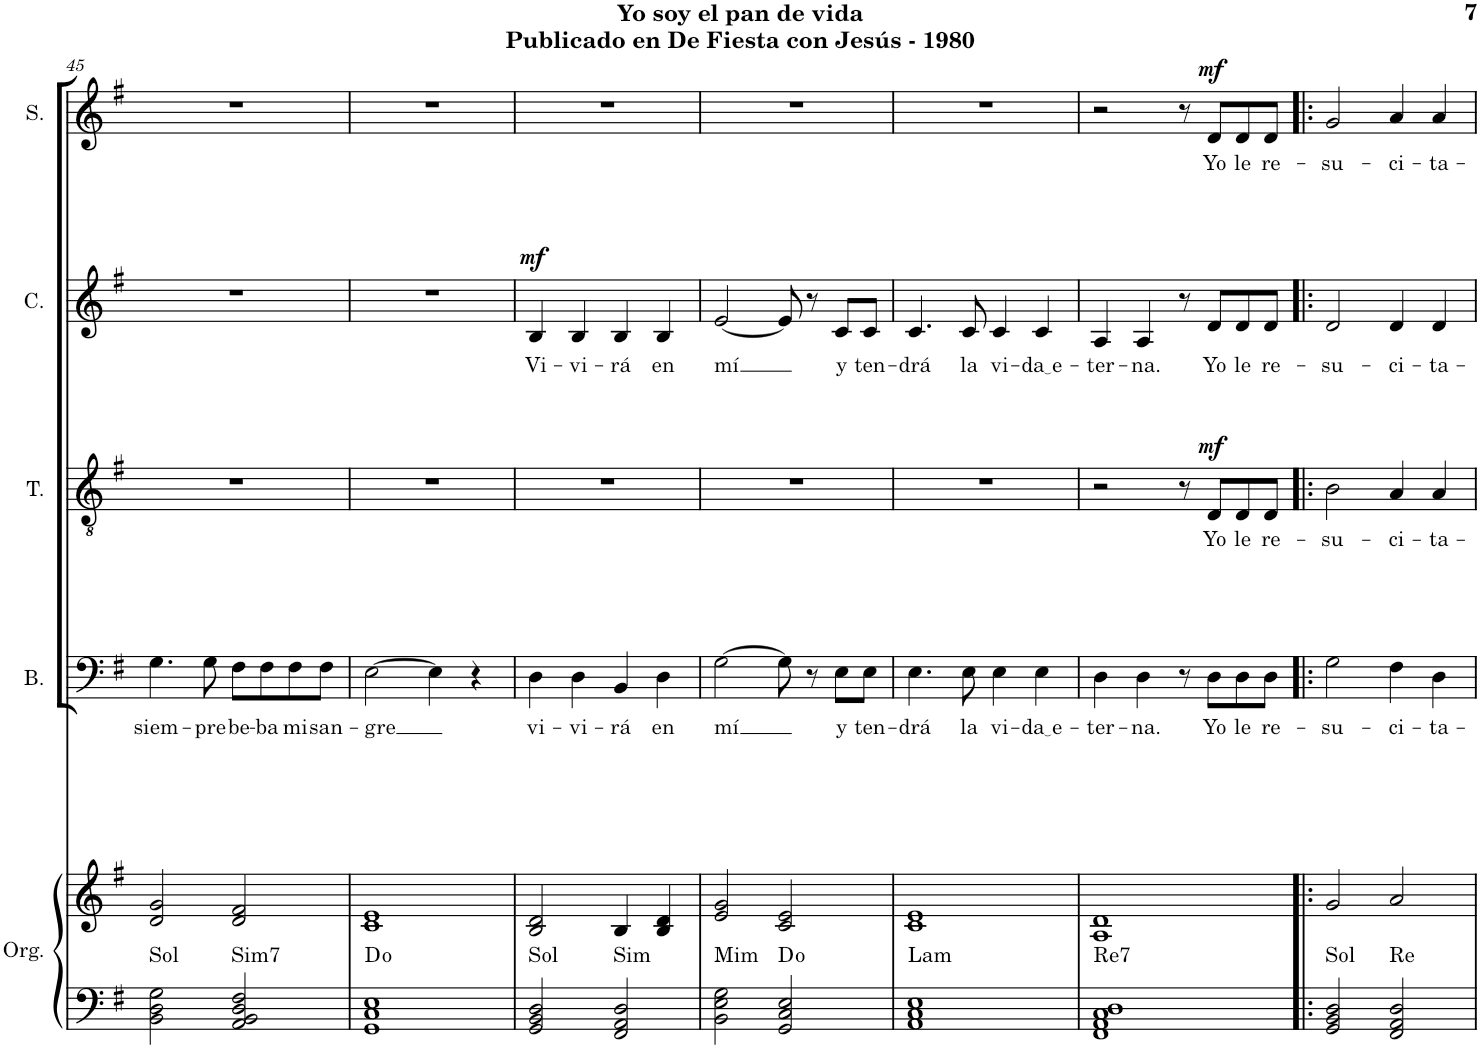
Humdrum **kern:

**kern	**kern	**harte	**kern	**text	**kern	**text	**dynam	**kern	**text	**dynam	**kern	**text	**dynam
*part5	*part5	*part5	*part4	*part4	*part3	*part3	*part3	*part2	*part2	*part2	*part1	*part1	*part1
*staff6	*staff5	*	*staff4	*staff4	*staff3	*staff3	*staff3	*staff2	*staff2	*staff2	*staff1	*staff1	*staff1
*I"Órgano	*	*	*I"Bajo	*	*I"Tenor	*	*	*I"Contralto	*	*	*I"Soprano	*	*
*	*	*	*I'B.	*	*I'T.	*	*	*I'C.	*	*	*I'S.	*	*
!!LO:PB:g=z
*clefF4	*clefG2	*	*clefF4	*	*clefGv2	*	*	*clefG2	*	*	*clefG2	*	*
*k[f#]	*k[f#]	*	*k[f#]	*	*k[f#]	*	*	*k[f#]	*	*	*k[f#]	*	*
*M4/4	*M4/4	*	*M4/4	*	*M4/4	*	*	*M4/4	*	*	*M4/4	*	*
*met(c)	*met(c)	*	*met(c)	*	*met(c)	*	*	*met(c)	*	*	*met(c)	*	*
=45	=45	=45	=45	=45	=45	=45	=45	=45	=45	=45	=45	=45	=45
!	!	!LO:H:kt=Sol	!	!LO:LY:b	!	!	!	!	!	!	!	!	!
2BB\ 2D\ 2G\	2d/ 2g/	N	4.G\	siem-	1r	.	.	1r	.	.	1r	.	.
!	!	!	!	!LO:LY:b	!	!	!	!	!	!	!	!	!
.	.	.	8G\	-pre	.	.	.	.	.	.	.	.	.
!	!	!LO:H:kt=Sim7	!	!LO:LY:b	!	!	!	!	!	!	!	!	!
2AA/ 2BB/ 2D/ 2F#/	2d/ 2f#/	N	8F#\L	be-	.	.	.	.	.	.	.	.	.
!	!	!	!	!LO:LY:b	!	!	!	!	!	!	!	!	!
.	.	.	8F#\	-ba	.	.	.	.	.	.	.	.	.
!	!	!	!	!LO:LY:b	!	!	!	!	!	!	!	!	!
.	.	.	8F#\	mi	.	.	.	.	.	.	.	.	.
!	!	!	!	!LO:LY:b	!	!	!	!	!	!	!	!	!
.	.	.	8F#\J	san-	.	.	.	.	.	.	.	.	.
=46	=46	=46	=46	=46	=46	=46	=46	=46	=46	=46	=46	=46	=46
!	!	!	!	!LO:LY:b	!	!	!	!	!	!	!	!	!
1GG 1C 1E	1c 1e	D:dim	[2E\	-gre	1r	.	.	1r	.	.	1r	.	.
.	.	.	4E\]	.	.	.	.	.	.	.	.	.	.
.	.	.	4r	.	.	.	.	.	.	.	.	.	.
=47	=47	=47	=47	=47	=47	=47	=47	=47	=47	=47	=47	=47	=47
!	!	!LO:H:kt=Sol	!	!LO:LY:b	!	!	!	!	!LO:LY:b	!LO:DY:a	!	!	!
2GG/ 2BB/ 2D/	2B/ 2d/	N	4D\	vi-	1r	.	.	4B/	Vi-	mf	1r	.	.
!	!	!	!	!LO:LY:b	!	!	!	!	!LO:LY:b	!	!	!	!
.	.	.	4D\	-vi-	.	.	.	4B/	-vi-	.	.	.	.
!	!	!LO:H:kt=Sim	!	!LO:LY:b	!	!	!	!	!LO:LY:b	!	!	!	!
2FF#/ 2AA/ 2D/	4B/	N	4BB/	-rá	.	.	.	4B/	-rá	.	.	.	.
!	!	!	!	!LO:LY:b	!	!	!	!	!LO:LY:b	!	!	!	!
.	4B/ 4d/	.	4D\	en	.	.	.	4B/	en	.	.	.	.
=48	=48	=48	=48	=48	=48	=48	=48	=48	=48	=48	=48	=48	=48
!	!	!LO:H:kt=Mim	!	!LO:LY:b	!	!	!	!	!LO:LY:b	!	!	!	!
2BB\ 2E\ 2G\	2e/ 2g/	N	[2G\	mí	1r	.	.	[2e/	mí	.	1r	.	.
2GG/ 2C/ 2E/	2c/ 2e/	D:dim	8G\]	.	.	.	.	8e/]	.	.	.	.	.
.	.	.	8r	.	.	.	.	8r	.	.	.	.	.
!	!	!	!	!LO:LY:b	!	!	!	!	!LO:LY:b	!	!	!	!
.	.	.	8E\L	y	.	.	.	8c/L	y	.	.	.	.
!	!	!	!	!LO:LY:b	!	!	!	!	!LO:LY:b	!	!	!	!
.	.	.	8E\J	ten-	.	.	.	8c/J	ten-	.	.	.	.
=49	=49	=49	=49	=49	=49	=49	=49	=49	=49	=49	=49	=49	=49
!	!	!LO:H:kt=Lam	!	!LO:LY:b	!	!	!	!	!LO:LY:b	!	!	!	!
1AA 1C 1E	1c 1e	N	4.E\	-drá	1r	.	.	4.c/	-drá	.	1r	.	.
!	!	!	!	!LO:LY:b	!	!	!	!	!LO:LY:b	!	!	!	!
.	.	.	8E\	la	.	.	.	8c/	la	.	.	.	.
!	!	!	!	!LO:LY:b	!	!	!	!	!LO:LY:b	!	!	!	!
.	.	.	4E\	vi-	.	.	.	4c/	vi-	.	.	.	.
!	!	!	!	!LO:LY:b	!	!	!	!	!LO:LY:b	!	!	!	!
.	.	.	4E\	da e	.	.	.	4c/	da e	.	.	.	.
=50	=50	=50	=50	=50	=50	=50	=50	=50	=50	=50	=50	=50	=50
!	!	!LO:H:kt=Re7	!	!LO:LY:b	!	!	!	!	!LO:LY:b	!	!	!	!
1FF# 1AA 1C 1D	1A 1d	N	4D\	-ter-	2r	.	.	4A/	-ter-	.	2r	.	.
!	!	!	!	!LO:LY:b	!	!	!	!	!LO:LY:b	!	!	!	!
.	.	.	4D\	-na.	.	.	.	4A/	-na.	.	.	.	.
.	.	.	8r	.	8r	.	.	8r	.	.	8r	.	.
!	!	!	!	!LO:LY:b	!	!LO:LY:b	!LO:DY:a	!	!LO:LY:b	!	!	!LO:LY:b	!LO:DY:a
.	.	.	8D\L	Yo	8D/L	Yo	mf	8d/L	Yo	.	8d/L	Yo	mf
!	!	!	!	!LO:LY:b	!	!LO:LY:b	!	!	!LO:LY:b	!	!	!LO:LY:b	!
.	.	.	8D\	le	8D/	le	.	8d/	le	.	8d/	le	.
!	!	!	!	!LO:LY:b	!	!LO:LY:b	!	!	!LO:LY:b	!	!	!LO:LY:b	!
.	.	.	8D\J	re-	8D/J	re-	.	8d/J	re-	.	8d/J	re-	.
=51!|:	=51!|:	=51!|:	=51!|:	=51!|:	=51!|:	=51!|:	=51!|:	=51!|:	=51!|:	=51!|:	=51!|:	=51!|:	=51!|:
!	!	!LO:H:kt=Sol	!	!LO:LY:b	!	!LO:LY:b	!	!	!LO:LY:b	!	!	!LO:LY:b	!
2GG/ 2BB/ 2D/	2g/	N	2G\	-su-	2B\	-su-	.	2d/	-su-	.	2g/	-su-	.
!	!	!LO:H:kt=Re	!	!LO:LY:b	!	!LO:LY:b	!	!	!LO:LY:b	!	!	!LO:LY:b	!
2FF#/ 2AA/ 2D/	2a/	N	4F#\	-ci-	4A/	-ci-	.	4d/	-ci-	.	4a/	-ci-	.
!	!	!	!	!LO:LY:b	!	!LO:LY:b	!	!	!LO:LY:b	!	!	!LO:LY:b	!
.	.	.	4D\	-ta-	4A/	-ta-	.	4d/	-ta-	.	4a/	-ta-	.
=	=	=	=	=	=	=	=	=	=	=	=	=	=
*-	*-	*-	*-	*-	*-	*-	*-	*-	*-	*-	*-	*-	*-
